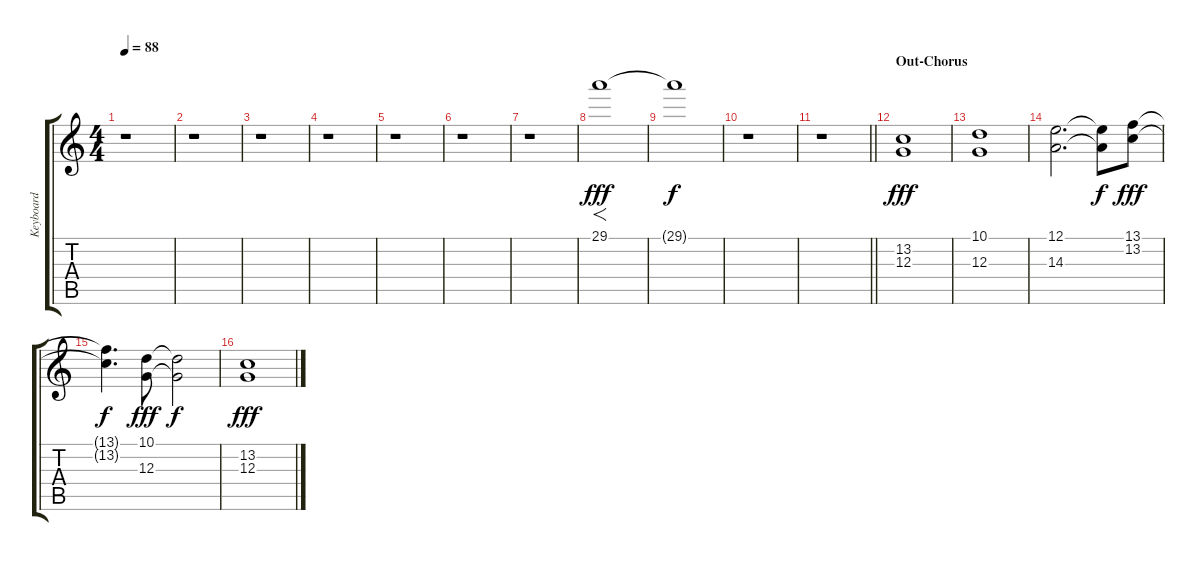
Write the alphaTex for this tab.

\track ("Keyboard" "Keyboard") {instrument pad1newage}
\staff {score tabs}
\tuning (E4 B3 G3 D3 A2 E2) {hide}
\ts (4 4)
\tempo 88
\clef g2
\ks c
r.1{dy f} |
r.1 |
r.1 |
r.1 |
r.1 |
r.1 |
r.1 |
29.1.1{f dy fff instrument stringensemble1} |
29.1{t}.1{dy f} |
r.1 |
\barLineRight lightlight
r.1 |
\section ("" "Out-Chorus")
(13.2 12.3).1{dy fff instrument rockorgan} |
(10.1 12.3).1 |
(12.1 14.3).2{d} (12.1{t} 14.3{t}).8{dy f} (13.1 13.2).8{dy fff} |
(13.1{t} 13.2{t}).4{d dy f} (10.1 12.3).8{dy fff} (10.1{t} 12.3{t}).2{dy f} |
(13.2 12.3).1{dy fff}
